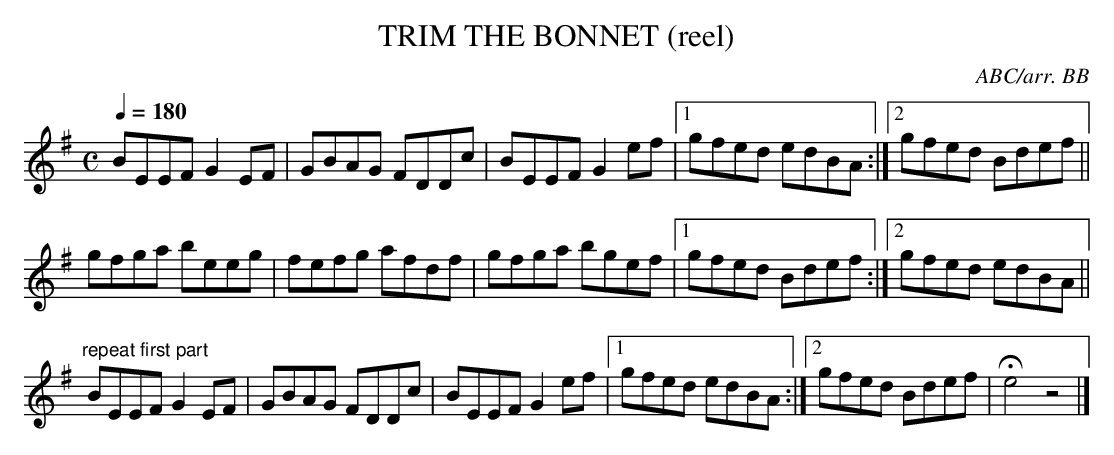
X:1
T:TRIM THE BONNET (reel)
C:ABC/arr. BB
L:1/8
M:C
Q:1/4=180
K:Em
BEEF G2EF|GBAG FDDc|BEEF G2ef|1 gfed edBA :|\
[2 gfed Bdef||
gfga beeg|fefg afdf|gfga bgef|1 gfed Bdef :|\
[2 gfed edBA||
"repeat first part"
BEEF G2EF|GBAG FDDc|BEEF G2ef|1 gfed edBA :|\
[2 gfed Bdef|He4z4|]
